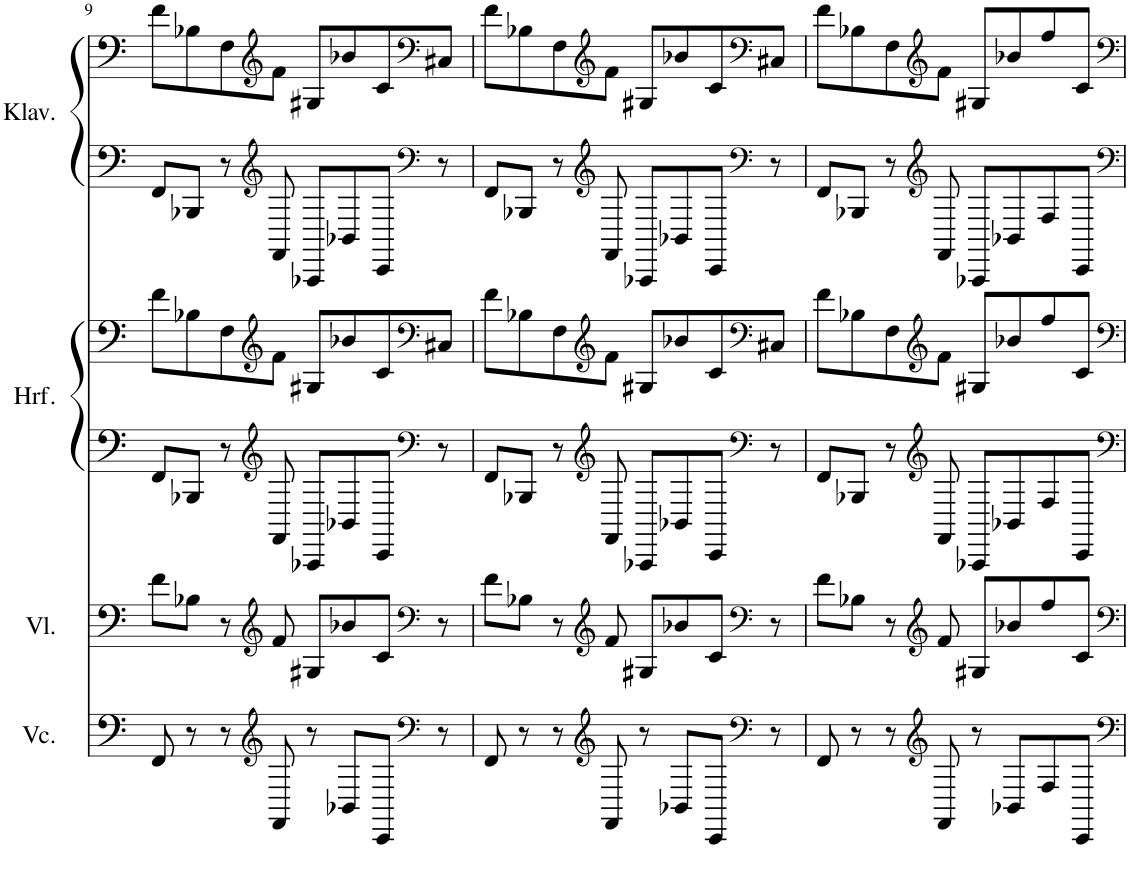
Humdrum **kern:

**kern	**kern	**kern	**kern	**kern	**kern
*part4	*part3	*part2	*part2	*part1	*part1
*staff6	*staff5	*staff4	*staff3	*staff2	*staff1
*I"Violoncello	*I"Violine	*I"Harfe	*	*I"Klavier	*
*I'Vc.	*I'Vl.	*I'Hrf.	*	*I'Klav.	*
!!LO:PB:g=z
*clefF4	*clefF4	*clefF4	*clefF4	*clefF4	*clefF4
*k[]	*k[]	*k[]	*k[]	*k[]	*k[]
*M4/4	*M4/4	*M4/4	*M4/4	*M4/4	*M4/4
=9	=9	=9	=9	=9	=9
8FF/	8f\L	8FF/L	8f\L	8FF/L	8f\L
8r	8B-X\J	8BBB-X/J	8B-X\	8BBB-X/J	8B-X\
8r	8r	8r	8F\	8r	8F\
*clefG2	*clefG2	*clefG2	*clefG2	*clefG2	*clefG2
8FF/	8f/	8FF/	8f\J	8FF/	8f\J
8r	8G#X/L	8AAA-X/L	8G#X/L	8AAA-X/L	8G#X/L
8BB-X/L	8b-X/	8BB-X/	8b-X/	8BB-X/	8b-X/
8CC/J	8c/J	8CC/J	8c/	8CC/J	8c/
*clefF4	*clefF4	*clefF4	*clefF4	*clefF4	*clefF4
8r	8r	8r	8C#X/J	8r	8C#X/J
=10	=10	=10	=10	=10	=10
8FF/	8f\L	8FF/L	8f\L	8FF/L	8f\L
8r	8B-X\J	8BBB-X/J	8B-X\	8BBB-X/J	8B-X\
8r	8r	8r	8F\	8r	8F\
*clefG2	*clefG2	*clefG2	*clefG2	*clefG2	*clefG2
8FF/	8f/	8FF/	8f\J	8FF/	8f\J
8r	8G#X/L	8AAA-X/L	8G#X/L	8AAA-X/L	8G#X/L
8BB-X/L	8b-X/	8BB-X/	8b-X/	8BB-X/	8b-X/
8CC/J	8c/J	8CC/J	8c/	8CC/J	8c/
*clefF4	*clefF4	*clefF4	*clefF4	*clefF4	*clefF4
8r	8r	8r	8C#X/J	8r	8C#X/J
=11	=11	=11	=11	=11	=11
8FF/	8f\L	8FF/L	8f\L	8FF/L	8f\L
8r	8B-X\J	8BBB-X/J	8B-X\	8BBB-X/J	8B-X\
8r	8r	8r	8F\	8r	8F\
*clefG2	*clefG2	*clefG2	*clefG2	*clefG2	*clefG2
8FF/	8f/	8FF/	8f\J	8FF/	8f\J
8r	8G#X/L	8AAA-X/L	8G#X/L	8AAA-X/L	8G#X/L
8BB-X/L	8b-X/	8BB-X/	8b-X/	8BB-X/	8b-X/
8F/	8ff/	8F/	8ff/	8F/	8ff/
8CC/J	8c/J	8CC/J	8c/J	8CC/J	8c/J
=	=	=	=	=	=
*-	*-	*-	*-	*-	*-
